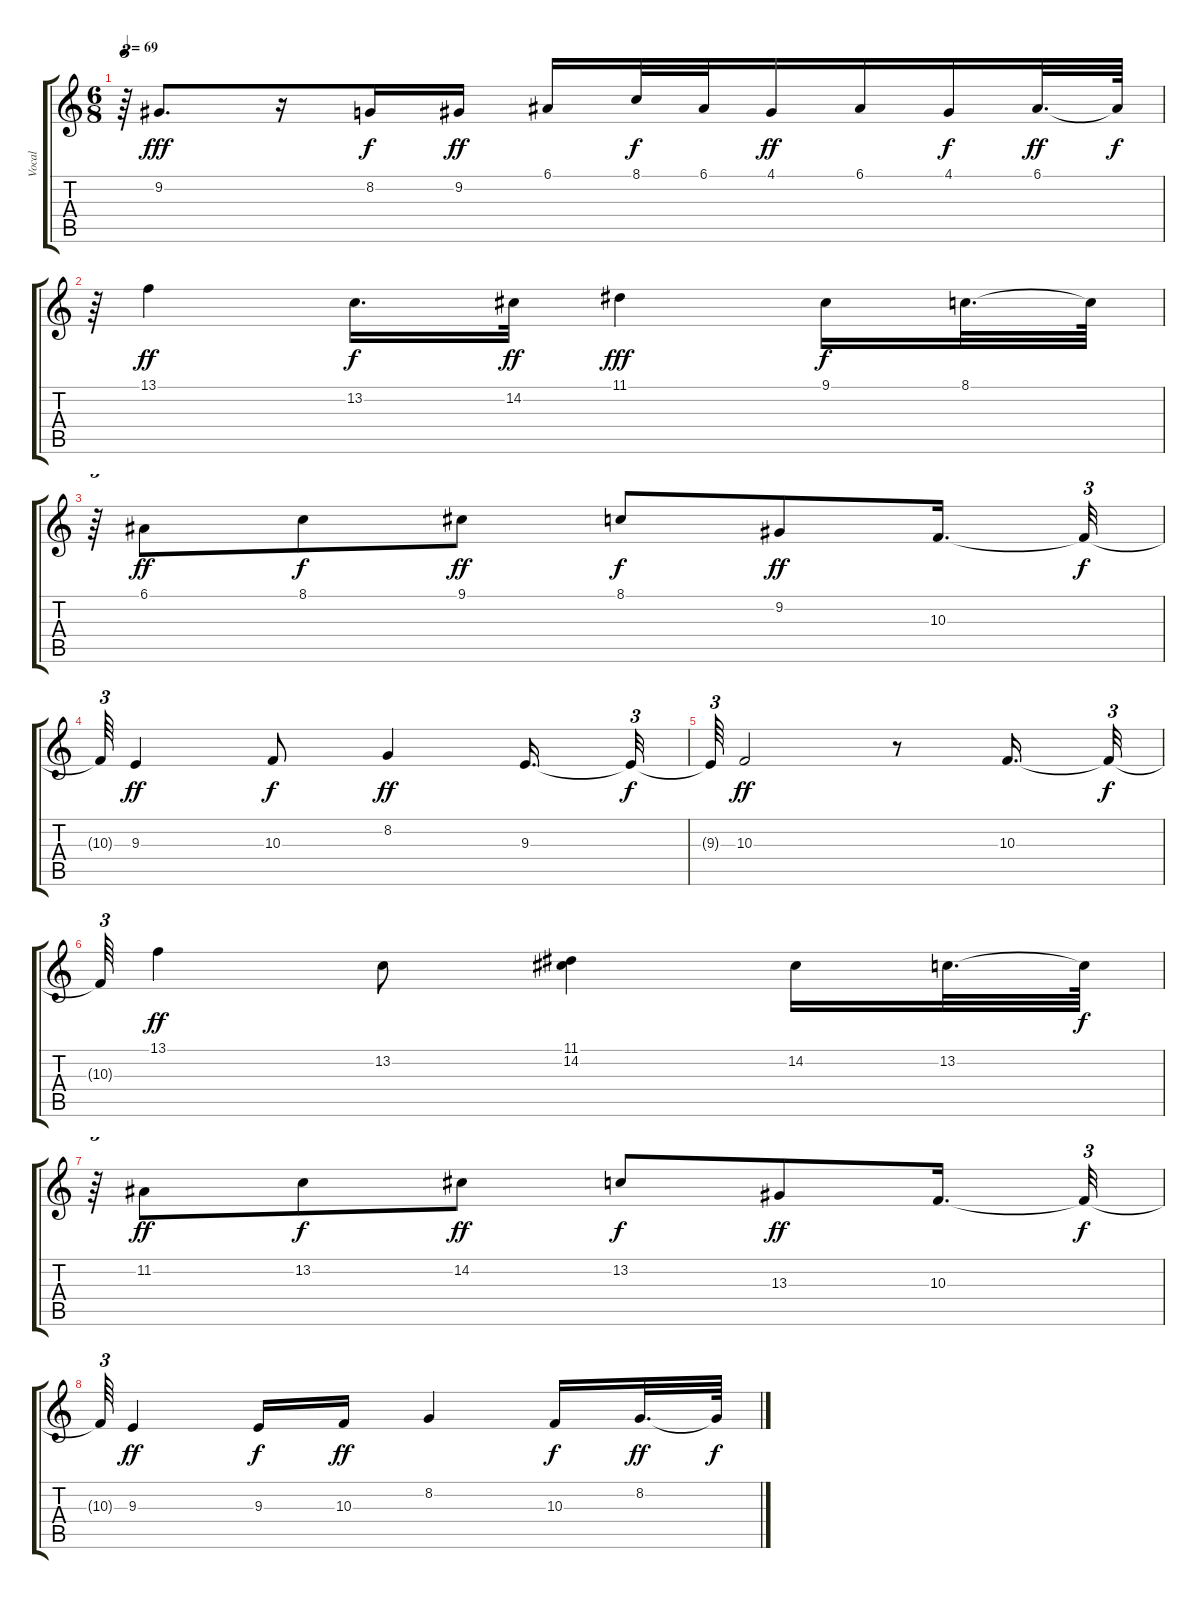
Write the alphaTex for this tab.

\track ("Vocal" "Vocal") {instrument viola}
\staff {score tabs}
\tuning (E4 B3 G3 D3 A2 E2) {hide}
\ts (6 8)
\tempo 69
\clef g2
\ks c
r.64{tu (3 2) dy f} 9.2.8{d dy fff} r.16 8.2.16{dy f} 9.2.16{dy ff} 6.1.16 8.1.32{dy f} 6.1.32 4.1.16{dy ff} 6.1.16 4.1.16{dy f} 6.1.32{d dy ff} 6.1{t}.64{dy f} |
r.64{tu (3 2)} 13.1.4{dy ff} 13.2.16{d dy f} 14.2.32{dy ff} 11.1.4{dy fff} 9.1.16{dy f} 8.1.32{d} 8.1{t}.64 |
r.64{tu (3 2)} 6.1.8{dy ff} 8.1.8{dy f} 9.1.8{dy ff} 8.1.8{dy f} 9.2.8{dy ff} 10.3.16{d} 10.3{t}.32{tu (3 2) dy f} |
10.3{t}.64{tu (3 2)} 9.3.4{dy ff} 10.3.8{dy f} 8.2.4{dy ff} 9.3.16{d} 9.3{t}.32{tu (3 2) dy f} |
9.3{t}.64{tu (3 2)} 10.3.2{dy ff} r.8 10.3.16{d} 10.3{t}.32{tu (3 2) dy f} |
10.3{t}.64{tu (3 2)} 13.1.4{dy ff} 13.2.8 (11.1 14.2).4 14.2.16 13.2.32{d} 13.2{t}.64{dy f} |
r.64{tu (3 2)} 11.2.8{dy ff} 13.2.8{dy f} 14.2.8{dy ff} 13.2.8{dy f} 13.3.8{dy ff} 10.3.16{d} 10.3{t}.32{tu (3 2) dy f} |
10.3{t}.64{tu (3 2)} 9.3.4{dy ff} 9.3.16{dy f} 10.3.16{dy ff} 8.2.4 10.3.16{dy f} 8.2.32{d dy ff} 8.2{t}.64{dy f}
